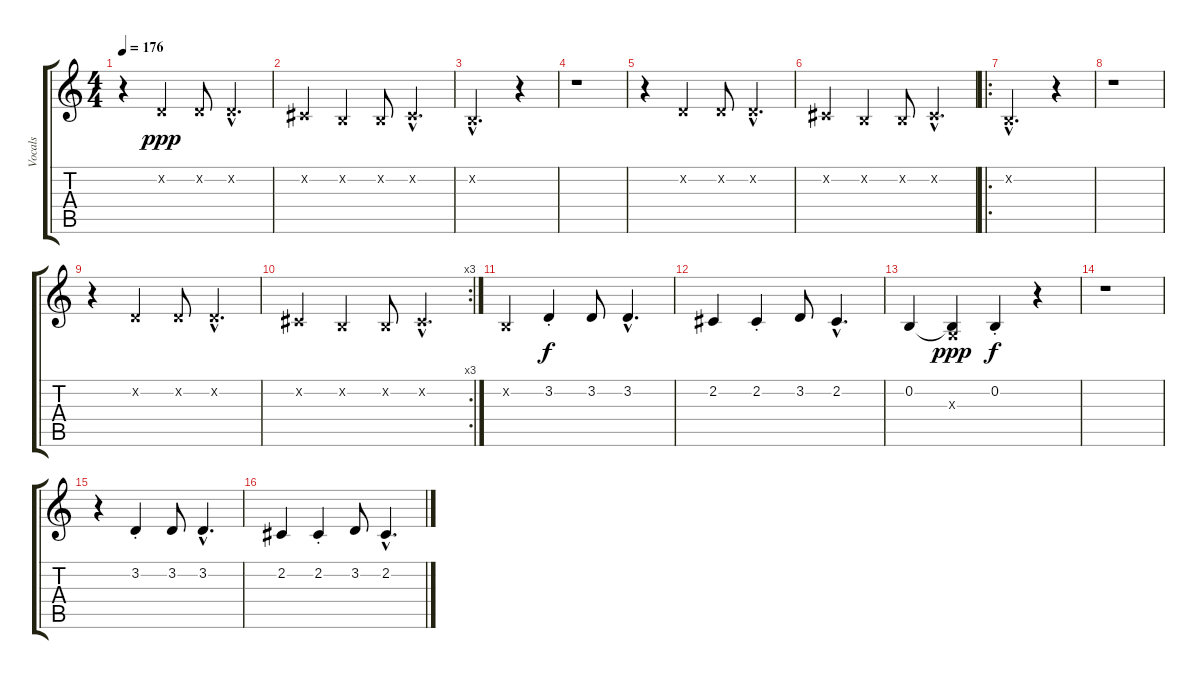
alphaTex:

\track ("Vocals" "Vocals") {instrument lead5charang}
\staff {score tabs}
\tuning (E4 B3 G3 D3 A2 E2) {hide}
\ts (4 4)
\tempo 176
\clef g2
\ks c
r.4{dy ppp instrument lead5charang} 3.2{x}.4 3.2{x}.8 3.2{hac x}.4{d} |
2.2{x}.4 0.2{x}.4 0.2{x}.8 2.2{hac x}.4{d} |
0.2{hac x}.2{d} r.4 |
r.1 |
r.4 3.2{x}.4 3.2{x}.8 3.2{hac x}.4{d} |
2.2{x}.4 0.2{x}.4 0.2{x}.8 2.2{hac x}.4{d} |
\ro
0.2{hac x}.2{d} r.4 |
r.1 |
r.4 3.2{x}.4 3.2{x}.8 3.2{hac x}.4{d} |
\rc 3
2.2{x}.4 0.2{x}.4 0.2{x}.8 2.2{hac x}.4{d} |
0.2{x}.4 3.2{st}.4{dy f} 3.2.8 3.2{hac}.4{d} |
2.2.4 2.2{st}.4 3.2.8 2.2{hac}.4{d} |
0.2.4 (0.2{t} 0.3{x}).4{dy ppp} 0.2{st}.4{dy f} r.4 |
r.1 |
r.4 3.2{st}.4 3.2.8 3.2{hac}.4{d} |
2.2.4 2.2{st}.4 3.2.8 2.2{hac}.4{d}
